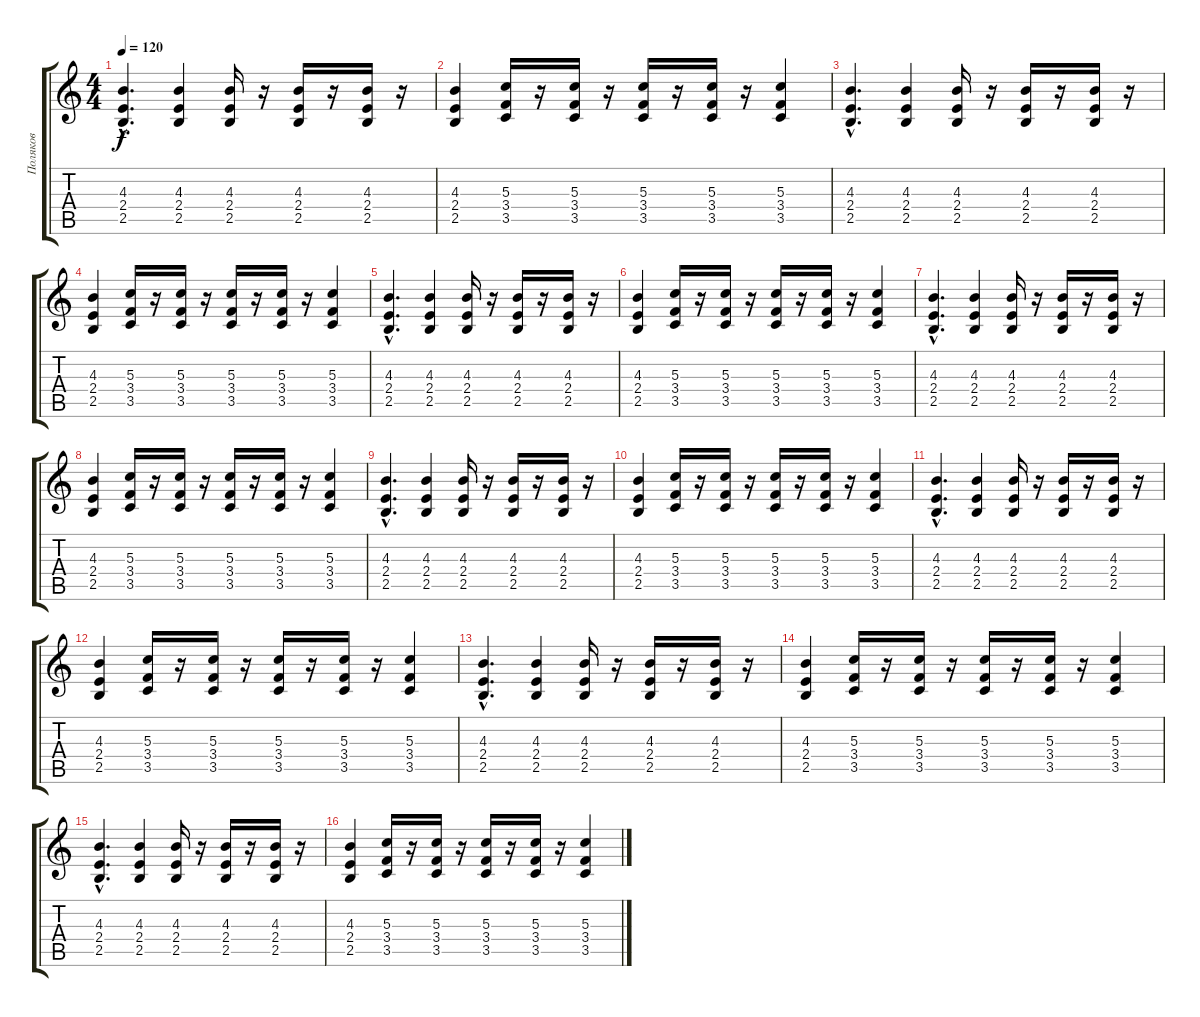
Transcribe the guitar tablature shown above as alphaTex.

\track ("Поляков" "Поляков") {instrument distortionguitar}
\staff {score tabs}
\tuning (E4 B3 G3 D3 A2 E2) {hide}
\ts (4 4)
\tempo 120
\clef g2
\ks c
(4.3{hac} 2.4{hac} 2.5{hac}).4{d dy f} (4.3 2.4 2.5).4 (4.3 2.4 2.5).16 r.16 (4.3 2.4 2.5).16 r.16 (4.3 2.4 2.5).16 r.16 |
(4.3 2.4 2.5).4 (5.3 3.4 3.5).16 r.16 (5.3 3.4 3.5).16 r.16 (5.3 3.4 3.5).16 r.16 (5.3 3.4 3.5).16 r.16 (5.3 3.4 3.5).4 |
(4.3{hac} 2.4{hac} 2.5{hac}).4{d} (4.3 2.4 2.5).4 (4.3 2.4 2.5).16 r.16 (4.3 2.4 2.5).16 r.16 (4.3 2.4 2.5).16 r.16 |
(4.3 2.4 2.5).4 (5.3 3.4 3.5).16 r.16 (5.3 3.4 3.5).16 r.16 (5.3 3.4 3.5).16 r.16 (5.3 3.4 3.5).16 r.16 (5.3 3.4 3.5).4 |
(4.3{hac} 2.4{hac} 2.5{hac}).4{d} (4.3 2.4 2.5).4 (4.3 2.4 2.5).16 r.16 (4.3 2.4 2.5).16 r.16 (4.3 2.4 2.5).16 r.16 |
(4.3 2.4 2.5).4 (5.3 3.4 3.5).16 r.16 (5.3 3.4 3.5).16 r.16 (5.3 3.4 3.5).16 r.16 (5.3 3.4 3.5).16 r.16 (5.3 3.4 3.5).4 |
(4.3{hac} 2.4{hac} 2.5{hac}).4{d} (4.3 2.4 2.5).4 (4.3 2.4 2.5).16 r.16 (4.3 2.4 2.5).16 r.16 (4.3 2.4 2.5).16 r.16 |
(4.3 2.4 2.5).4 (5.3 3.4 3.5).16 r.16 (5.3 3.4 3.5).16 r.16 (5.3 3.4 3.5).16 r.16 (5.3 3.4 3.5).16 r.16 (5.3 3.4 3.5).4 |
(4.3{hac} 2.4{hac} 2.5{hac}).4{d} (4.3 2.4 2.5).4 (4.3 2.4 2.5).16 r.16 (4.3 2.4 2.5).16 r.16 (4.3 2.4 2.5).16 r.16 |
(4.3 2.4 2.5).4 (5.3 3.4 3.5).16 r.16 (5.3 3.4 3.5).16 r.16 (5.3 3.4 3.5).16 r.16 (5.3 3.4 3.5).16 r.16 (5.3 3.4 3.5).4 |
(4.3{hac} 2.4{hac} 2.5{hac}).4{d} (4.3 2.4 2.5).4 (4.3 2.4 2.5).16 r.16 (4.3 2.4 2.5).16 r.16 (4.3 2.4 2.5).16 r.16 |
(4.3 2.4 2.5).4 (5.3 3.4 3.5).16 r.16 (5.3 3.4 3.5).16 r.16 (5.3 3.4 3.5).16 r.16 (5.3 3.4 3.5).16 r.16 (5.3 3.4 3.5).4 |
(4.3{hac} 2.4{hac} 2.5{hac}).4{d} (4.3 2.4 2.5).4 (4.3 2.4 2.5).16 r.16 (4.3 2.4 2.5).16 r.16 (4.3 2.4 2.5).16 r.16 |
(4.3 2.4 2.5).4 (5.3 3.4 3.5).16 r.16 (5.3 3.4 3.5).16 r.16 (5.3 3.4 3.5).16 r.16 (5.3 3.4 3.5).16 r.16 (5.3 3.4 3.5).4 |
(4.3{hac} 2.4{hac} 2.5{hac}).4{d} (4.3 2.4 2.5).4 (4.3 2.4 2.5).16 r.16 (4.3 2.4 2.5).16 r.16 (4.3 2.4 2.5).16 r.16 |
(4.3 2.4 2.5).4 (5.3 3.4 3.5).16 r.16 (5.3 3.4 3.5).16 r.16 (5.3 3.4 3.5).16 r.16 (5.3 3.4 3.5).16 r.16 (5.3 3.4 3.5).4
